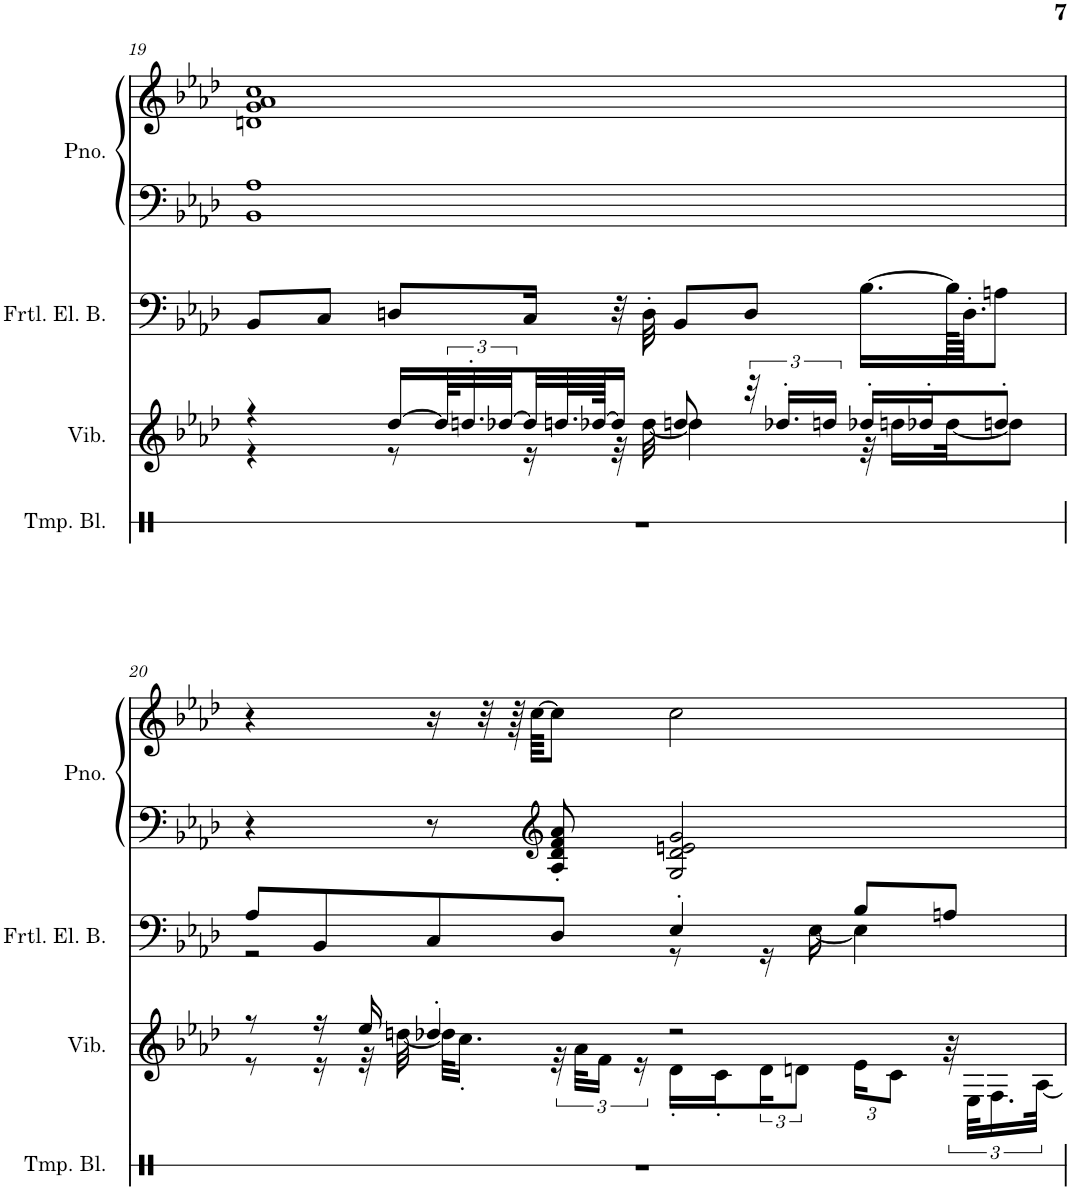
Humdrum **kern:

**kern	**kern	**kern	**kern	**kern
*part4	*part3	*part2	*part1	*part1
*staff5	*staff4	*staff3	*staff2	*staff1
*I"Temple Blocks	*I"Vibraphone	*I"Fretless Electric Bass	*I"Piano, Donna Lee	*
*I'Tmp. Bl.	*I'Vib.	*I'Frtl. El. B.	*I'Pno.	*
!!LO:PB:g=z
*clefX	*clefG2	*clefF4	*clefF4	*clefG2
*	*	*Trd7c12	*	*
*k[]	*k[b-e-a-d-]	*k[b-e-a-d-]	*k[b-e-a-d-]	*k[b-e-a-d-]
*M4/4	*M4/4	*M4/4	*M4/4	*M4/4
=19	=19	=19	=19	=19
*	*^	*	*	*
1r	4r	4r	8BB-/L	1BB- 1A-	1dn 1g 1a- 1cc
.	.	.	8C/J	.	.
.	[16dd-/LL	8r	8Dn/L	.	.
.	96dd-/KL]	.	.	.	.
.	48.ddn'/	.	.	.	.
.	[48dd-X/	.	.	.	.
.	32dd-/]	16r	16C/Jk	.	.
.	64.ddn/L	.	.	.	.
.	[128dd-X/JJK	.	.	.	.
.	16dd-/JJ]	32r	32r	.	.
.	.	[32dd-\	32D'\	.	.
.	8ddn/	4dd-\]	8BB-/L	.	.
.	48r	.	8D/J	.	.
.	24.dd-X'/LL	.	.	.	.
.	24ddn/JJ	.	.	.	.
.	16dd-X'/LL	32r	[16.B-\LL	.	.
.	.	16ddn\LL	.	.	.
.	16dd-X'/J	.	.	.	.
.	.	[32dd-\JK	128B-\KLL]	.	.
.	.	.	64.D'\JJJ	.	.
.	8ddn'/J	8dd-\J]	8An\J	.	.
!!LO:LB:g=z
=20	=20	=20	=20	=20	=20
*	*	*	*^	*	*
1r	8r	8r	8A-/L	2r	4r	4r
.	16r	16r	8BB-/	.	.	.
.	16ee-/	32r	.	.	.	.
.	.	[32ddn\	.	.	.	.
.	4dd-X'/	32dd\KLL]	8C/	.	8r	16r
.	.	16.cc'\JJ	.	.	.	.
.	.	.	.	.	.	32r
.	.	.	.	.	.	64r
.	.	.	.	.	.	[64cc\KKKL
*	*	*	*	*	*clefG2	*
.	.	48r	8D-/J	.	8A-/' 8d-/' 8f/' 8a-/'	8cc\J]
.	.	48a-\KLL	.	.	.	.
.	.	24f\JJ	.	.	.	.
.	.	24r	.	.	.	.
.	2r	16d-'\LL	4E-'/	8r	2G/ 2d-/ 2en/ 2g/	2cc\
.	.	16c'\	.	.	.	.
.	.	24d-\J	.	16r	.	.
.	.	12dn\J	.	.	.	.
.	.	.	.	[16E-\	.	.
*	*	*Xbrackettup	*	*	*	*
.	.	24e-\KL	8B-/L	4E-\]	.	.
.	.	12c\J	.	.	.	.
*	*	*brackettup	*	*	*	*
.	.	48r	8An/J	.	.	.
.	.	48E-\KLL	.	.	.	.
.	.	24.F\	.	.	.	.
.	.	[48A-\JJk	.	.	.	.
*	*v	*v	*	*	*	*
*	*	*v	*v	*	*
=	=	=	=	=
*-	*-	*-	*-	*-
